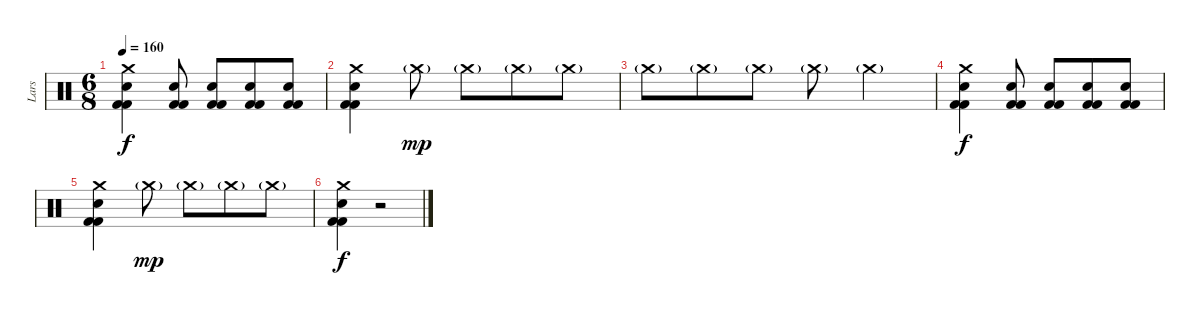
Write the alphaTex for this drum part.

\track ("Lars" "Lars") {instrument percussion}
\staff {score}
\articulation defaults
\ts (6 8)
\tempo 160
\clef neutral
\ks c
("Kick (hit) 2" "Kick (hit) 2" "Snare (hit) 2" "Crash medium (hit)").4{dy f} ("Kick (hit) 2" "Kick (hit) 2" "Snare (hit) 2").8 ("Kick (hit) 2" "Kick (hit) 2" "Snare (hit) 2").8 ("Kick (hit) 2" "Kick (hit) 2" "Snare (hit) 2").8 ("Kick (hit) 2" "Kick (hit) 2" "Snare (hit) 2").8 |
("Kick (hit) 2" "Kick (hit) 2" "Snare (hit) 2" "Crash medium (hit)").4 "Crash medium (hit)"{g}.8{dy mp} "Crash medium (hit)"{g}.8 "Crash medium (hit)"{g}.8 "Crash medium (hit)"{g}.8 |
"Crash medium (hit)"{g}.8 "Crash medium (hit)"{g}.8 "Crash medium (hit)"{g}.8 "Crash medium (hit)"{g}.8 "Crash medium (hit)"{g}.4 |
("Kick (hit) 2" "Kick (hit) 2" "Snare (hit) 2" "Crash medium (hit)").4{dy f} ("Kick (hit) 2" "Kick (hit) 2" "Snare (hit) 2").8 ("Kick (hit) 2" "Kick (hit) 2" "Snare (hit) 2").8 ("Kick (hit) 2" "Kick (hit) 2" "Snare (hit) 2").8 ("Kick (hit) 2" "Kick (hit) 2" "Snare (hit) 2").8 |
("Kick (hit) 2" "Kick (hit) 2" "Snare (hit) 2" "Crash medium (hit)").4 "Crash medium (hit)"{g}.8{dy mp} "Crash medium (hit)"{g}.8 "Crash medium (hit)"{g}.8 "Crash medium (hit)"{g}.8 |
("Kick (hit) 2" "Kick (hit) 2" "Snare (hit) 2" "Crash medium (hit)").4{dy f} r.2
